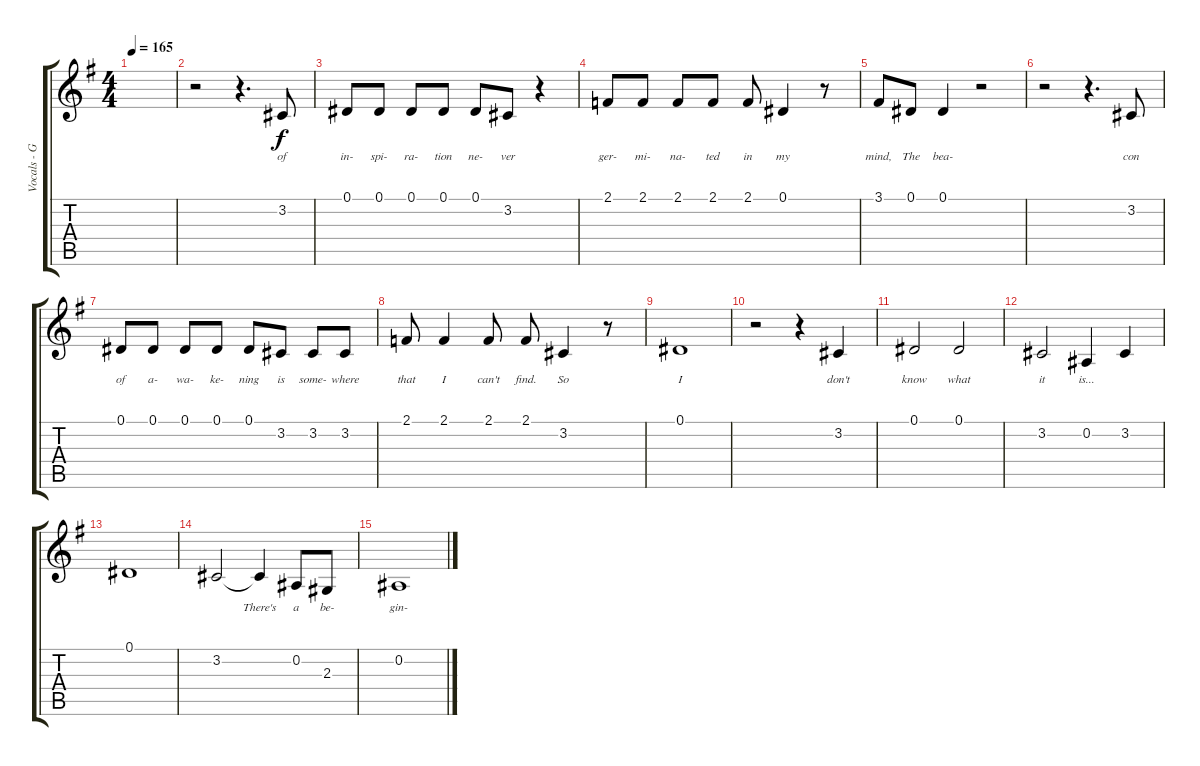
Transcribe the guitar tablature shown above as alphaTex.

\track ("Vocals - Greg Graffin" "Vocals - G") {instrument oboe}
\staff {score tabs}
\tuning (Eb4 Bb3 Gb3 Db3 Ab2 Eb2) {hide}
\ts (4 4)
\tempo 165
\clef g2
\ks g
|
r.2 r.4{d} 3.2.8{lyrics (0 "of") lyrics (1 "") lyrics (2 "") lyrics (3 "") lyrics (4 "")} |
0.1.8{lyrics (0 "in-") lyrics (1 "") lyrics (2 "") lyrics (3 "") lyrics (4 "")} 0.1.8{lyrics (0 "spi-") lyrics (1 "") lyrics (2 "") lyrics (3 "") lyrics (4 "")} 0.1.8{lyrics (0 "ra-") lyrics (1 "") lyrics (2 "") lyrics (3 "") lyrics (4 "")} 0.1.8{lyrics (0 "tion") lyrics (1 "") lyrics (2 "") lyrics (3 "") lyrics (4 "")} 0.1.8{lyrics (0 "ne-") lyrics (1 "") lyrics (2 "") lyrics (3 "") lyrics (4 "")} 3.2.8{lyrics (0 "ver") lyrics (1 "") lyrics (2 "") lyrics (3 "") lyrics (4 "")} r.4 |
2.1.8{lyrics (0 "ger-") lyrics (1 "") lyrics (2 "") lyrics (3 "") lyrics (4 "")} 2.1.8{lyrics (0 "mi-") lyrics (1 "") lyrics (2 "") lyrics (3 "") lyrics (4 "")} 2.1.8{lyrics (0 "na-") lyrics (1 "") lyrics (2 "") lyrics (3 "") lyrics (4 "")} 2.1.8{lyrics (0 "ted") lyrics (1 "") lyrics (2 "") lyrics (3 "") lyrics (4 "")} 2.1.8{lyrics (0 "in") lyrics (1 "") lyrics (2 "") lyrics (3 "") lyrics (4 "")} 0.1.4{lyrics (0 "my") lyrics (1 "") lyrics (2 "") lyrics (3 "") lyrics (4 "")} r.8 |
3.1.8{lyrics (0 "mind,") lyrics (1 "") lyrics (2 "") lyrics (3 "") lyrics (4 "")} 0.1.8{lyrics (0 "The") lyrics (1 "") lyrics (2 "") lyrics (3 "") lyrics (4 "")} 0.1.4{lyrics (0 "bea-") lyrics (1 "") lyrics (2 "") lyrics (3 "") lyrics (4 "")} r.2 |
r.2 r.4{d} 3.2.8{lyrics (0 "con") lyrics (1 "") lyrics (2 "") lyrics (3 "") lyrics (4 "")} |
0.1.8{lyrics (0 "of") lyrics (1 "") lyrics (2 "") lyrics (3 "") lyrics (4 "")} 0.1.8{lyrics (0 "a-") lyrics (1 "") lyrics (2 "") lyrics (3 "") lyrics (4 "")} 0.1.8{lyrics (0 "wa-") lyrics (1 "") lyrics (2 "") lyrics (3 "") lyrics (4 "")} 0.1.8{lyrics (0 "ke-") lyrics (1 "") lyrics (2 "") lyrics (3 "") lyrics (4 "")} 0.1.8{lyrics (0 "ning") lyrics (1 "") lyrics (2 "") lyrics (3 "") lyrics (4 "")} 3.2.8{lyrics (0 "is") lyrics (1 "") lyrics (2 "") lyrics (3 "") lyrics (4 "")} 3.2.8{lyrics (0 "some-") lyrics (1 "") lyrics (2 "") lyrics (3 "") lyrics (4 "")} 3.2.8{lyrics (0 "where") lyrics (1 "") lyrics (2 "") lyrics (3 "") lyrics (4 "")} |
2.1.8{lyrics (0 "that") lyrics (1 "") lyrics (2 "") lyrics (3 "") lyrics (4 "")} 2.1.4{lyrics (0 "I") lyrics (1 "") lyrics (2 "") lyrics (3 "") lyrics (4 "")} 2.1.8{lyrics (0 "can't") lyrics (1 "") lyrics (2 "") lyrics (3 "") lyrics (4 "")} 2.1.8{lyrics (0 "find.") lyrics (1 "") lyrics (2 "") lyrics (3 "") lyrics (4 "")} 3.2.4{lyrics (0 "So") lyrics (1 "") lyrics (2 "") lyrics (3 "") lyrics (4 "")} r.8 |
0.1.1{lyrics (0 "I") lyrics (1 "") lyrics (2 "") lyrics (3 "") lyrics (4 "")} |
r.2 r.4 3.2.4{lyrics (0 "don't") lyrics (1 "") lyrics (2 "") lyrics (3 "") lyrics (4 "")} |
0.1.2{lyrics (0 "know") lyrics (1 "") lyrics (2 "") lyrics (3 "") lyrics (4 "")} 0.1.2{lyrics (0 "what") lyrics (1 "") lyrics (2 "") lyrics (3 "") lyrics (4 "")} |
3.2.2{lyrics (0 "it") lyrics (1 "") lyrics (2 "") lyrics (3 "") lyrics (4 "")} 0.2.4{lyrics (0 "is...") lyrics (1 "") lyrics (2 "") lyrics (3 "") lyrics (4 "")} 3.2.4{lyrics (0 "") lyrics (1 "") lyrics (2 "") lyrics (3 "") lyrics (4 "")} |
0.1.1{lyrics (0 "") lyrics (1 "") lyrics (2 "") lyrics (3 "") lyrics (4 "")} |
3.2.2{lyrics (0 "") lyrics (1 "") lyrics (2 "") lyrics (3 "") lyrics (4 "")} 3.2{t}.4{lyrics (0 "There's") lyrics (1 "") lyrics (2 "") lyrics (3 "") lyrics (4 "")} 0.2.8{lyrics (0 "a") lyrics (1 "") lyrics (2 "") lyrics (3 "") lyrics (4 "")} 2.3.8{lyrics (0 "be-") lyrics (1 "") lyrics (2 "") lyrics (3 "") lyrics (4 "")} |
0.2.1{lyrics (0 "gin-") lyrics (1 "") lyrics (2 "") lyrics (3 "") lyrics (4 "")}
